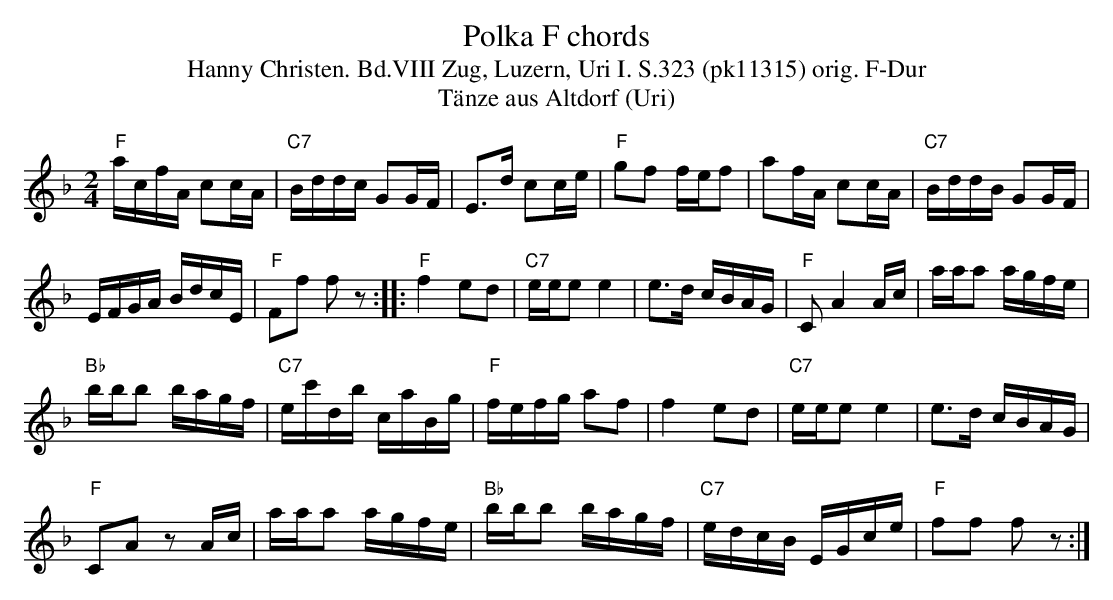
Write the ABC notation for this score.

X:1
T:Polka F chords
T:Hanny Christen. Bd.VIII Zug, Luzern, Uri I. S.323 (pk11315) orig. F-Dur
T: T\"anze aus Altdorf (Uri)
M:2/4
L:1/16
K:F %%MIDI gchordon
"F"acfA c2cA | "C7"Bddc G2GF | E3d c2ce | "F"g2f2 fef2 | a2fA c2cA | "C7"BddB G2GF |
EFGA  BdcE | "F"F2f2 f2 z2 :: "F"f4 e2d2 | "C7"eee2 e4 | e3d cBAG | "F"C2A4 Ac | aaa2 agfe |
"Bb"bbb2 bagf | "C7"ec'db caBg | "F"fefg a2f2 | f4 e2d2 | "C7"eee2 e4 | e3d cBAG |
"F"C2A2 z2 Ac | aaa2 agfe | "Bb"bbb2 bagf | "C7"edcB EGce | "F"f2f2 f2z2 :|
